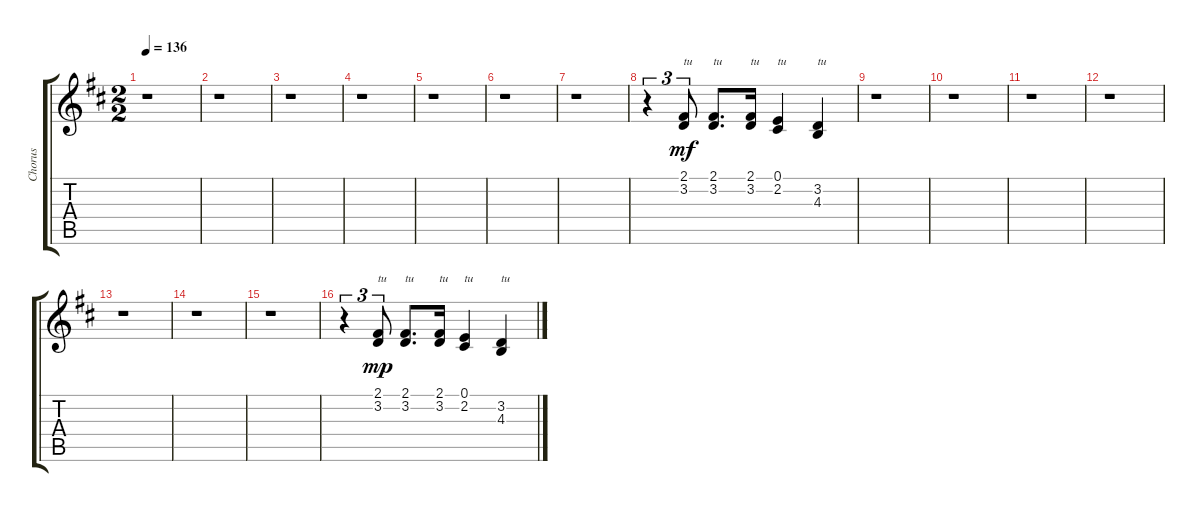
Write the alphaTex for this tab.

\track ("Chorus " "Chorus ") {instrument altosax}
\staff {score tabs}
\tuning (E4 B3 G3 D3 A2 E2) {hide}
\ts (2 2)
\tempo 136
\clef g2
\ks d
r.1{dy mf} |
r.1 |
r.1 |
r.1 |
r.1 |
r.1 |
r.1 |
r.4{tu (3 2)} (2.1 3.2).8{tu (3 2) txt "tu" beam split} (2.1 3.2).8{d txt "tu" beam merge} (2.1 3.2).16{txt "tu"} (0.1 2.2).4{txt "tu"} (3.2 4.3).4{txt "tu"} |
r.1 |
r.1 |
r.1 |
r.1 |
r.1 |
r.1 |
r.1 |
r.4{tu (3 2)} (2.1 3.2).8{tu (3 2) txt "tu" dy mp beam split} (2.1 3.2).8{d txt "tu" beam merge} (2.1 3.2).16{txt "tu"} (0.1 2.2).4{txt "tu"} (3.2 4.3).4{txt "tu"}
